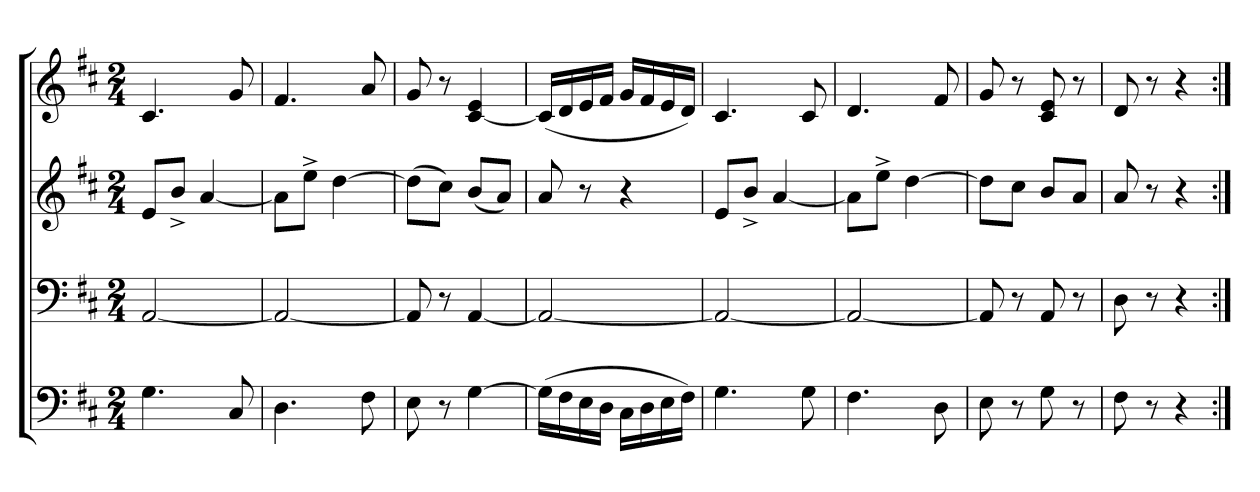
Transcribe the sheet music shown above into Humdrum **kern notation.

**kern	**kern	**kern	**kern
*part4	*part3	*part2	*part1
*staff4	*staff3	*staff2	*staff1
*clefF4	*clefF4	*clefG2	*clefG2
*k[f#c#]	*k[f#c#]	*k[f#c#]	*k[f#c#]
*D:	*D:	*D:	*D:
*M2/4	*M2/4	*M2/4	*M2/4
=	=	=	=
4.G	[2AA	8eL	4.c#
.	.	8b^J	.
.	.	[4a	.
8C#	.	.	8g
=25	=25	=25	=25
4.D	2AA_	8aL]	4.f#
.	.	8ee^J	.
.	.	[4dd	.
8F#	.	.	8a
=26	=26	=26	=26
8E	8AA]	(8ddL]	8g
8r	8r	8cc#J)	8r
[4G	[4AA	(8bL	[4c# 4e
.	.	8aJ)	.
=27	=27	=27	=27
(16GLL]	2AA_	8a	(16c#LL]
16F#	.	.	16d
16E	.	8r	16e
16DJJ	.	.	16f#JJ
16C#LL	.	4r	16gLL
16D	.	.	16f#
16E	.	.	16e
16F#JJ)	.	.	16dJJ)
=28	=28	=28	=28
4.G	2AA_	8eL	4.c#
.	.	8b^J	.
.	.	[4a	.
8G	.	.	8c#
=29	=29	=29	=29
4.F#	2AA_	8aL]	4.d
.	.	8ee^J	.
.	.	[4dd	.
8D	.	.	8f#
=30	=30	=30	=30
8E	8AA]	8ddL]	8g
8r	8r	8cc#J	8r
8G	8AA	8bL	8c# 8e
8r	8r	8aJ	8r
=31	=31	=31	=31
8F#	8D	8a	8d
8r	8r	8r	8r
4r	4r	4r	4r
=:|!	=:|!	=:|!	=:|!
*-	*-	*-	*-
